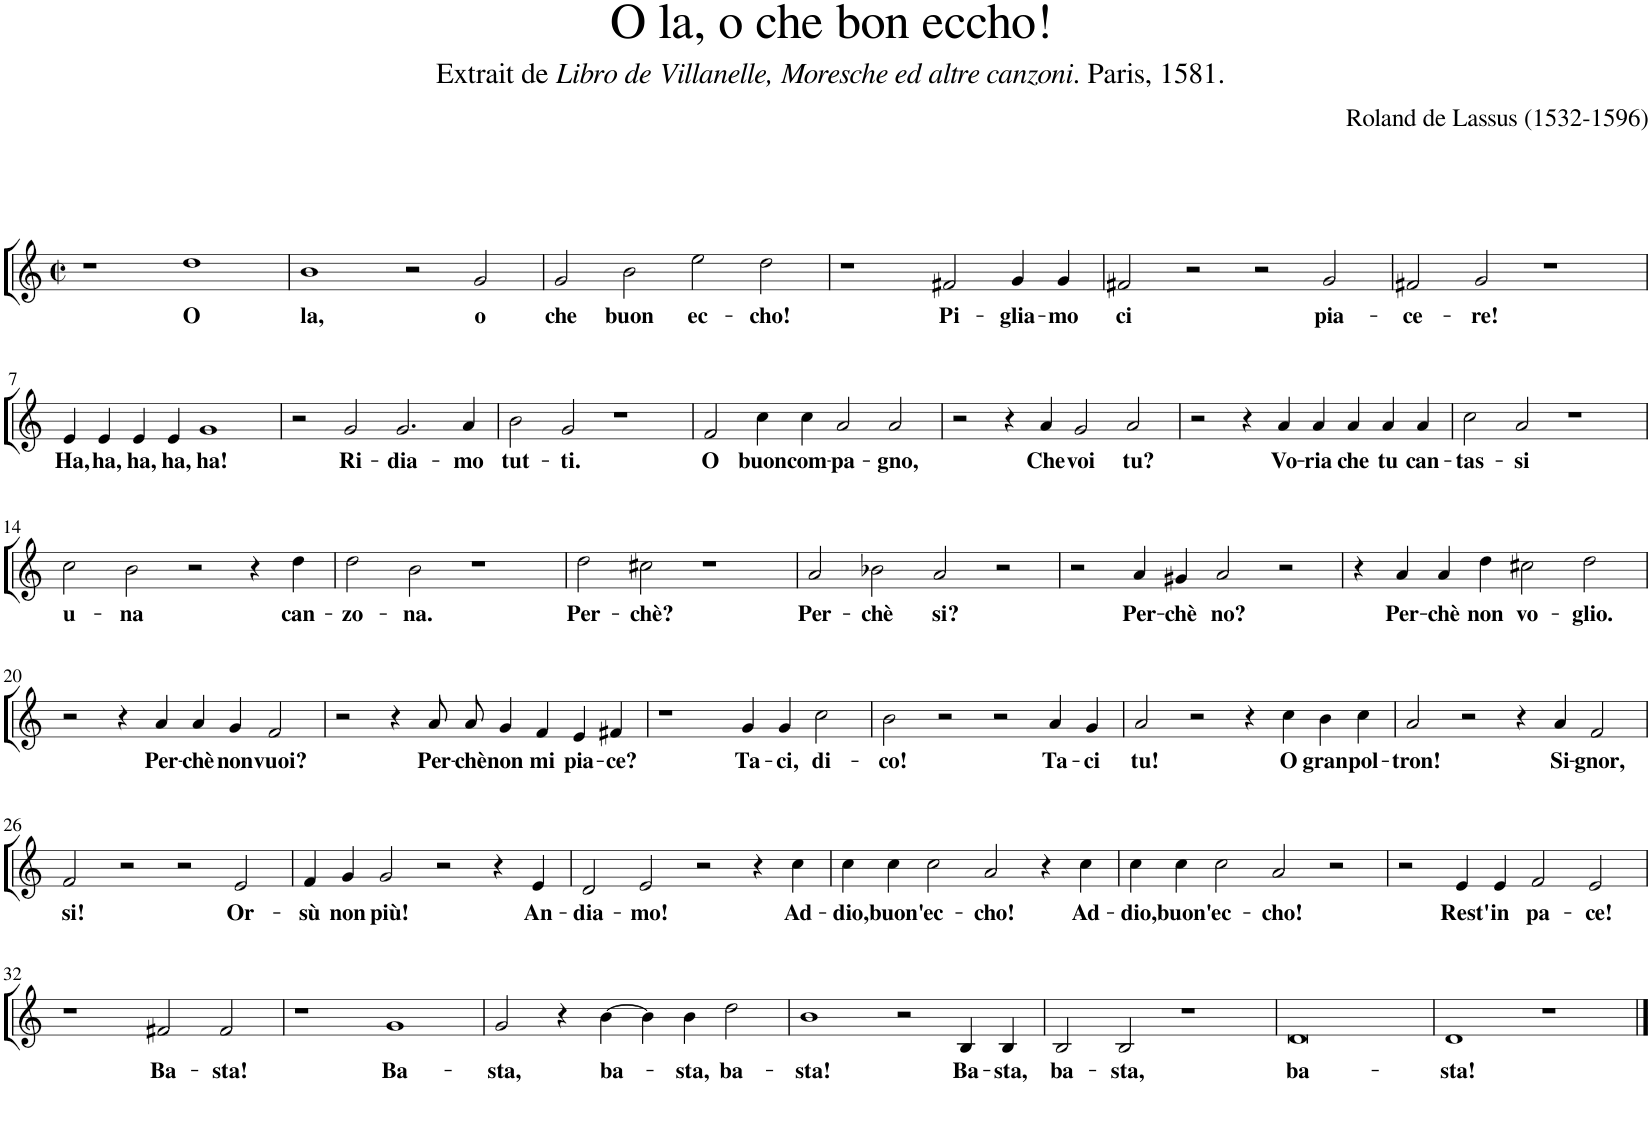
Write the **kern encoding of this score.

**kern	**text
*part1	*part1
*staff1	*staff1
*I"2° CANTO	*
*clefG2	*
*k[]	*
*M4/2	*
*met(c|)	*
=1	=1
1r	.
!	!LO:LY:b
1dd	O
=2	=2
!	!LO:LY:b
1b	la,
2r	.
!	!LO:LY:b
2g/	o
=3	=3
!	!LO:LY:b
2g/	che
!	!LO:LY:b
2b\	buon
!	!LO:LY:b
2ee\	ec-
!	!LO:LY:b
2dd\	-cho!
=4	=4
1r	.
!	!LO:LY:b
2f#X/	Pi-
!	!LO:LY:b
4g/	-glia-
!	!LO:LY:b
4g/	-mo
=5	=5
!	!LO:LY:b
2f#X/	ci
2r	.
2r	.
!	!LO:LY:b
2g/	pia-
=6	=6
!	!LO:LY:b
2f#X/	-ce-
!	!LO:LY:b
2g/	-re!
1r	.
!!LO:LB:g=z
=7	=7
!	!LO:LY:b
4e/	Ha,
!	!LO:LY:b
4e/	ha,
!	!LO:LY:b
4e/	ha,
!	!LO:LY:b
4e/	ha,
!	!LO:LY:b
1g	ha!
=8	=8
2r	.
!	!LO:LY:b
2g/	Ri-
!	!LO:LY:b
2.g/	-dia-
!	!LO:LY:b
4a/	-mo
=9	=9
!	!LO:LY:b
2b\	tut-
!	!LO:LY:b
2g/	-ti.
1r	.
=10	=10
!	!LO:LY:b
2f/	O
!	!LO:LY:b
4cc\	buon
!	!LO:LY:b
4cc\	com-
!	!LO:LY:b
2a/	-pa-
!	!LO:LY:b
2a/	-gno,
=11	=11
2r	.
4r	.
!	!LO:LY:b
4a/	Che
!	!LO:LY:b
2g/	voi
!	!LO:LY:b
2a/	tu?
=12	=12
2r	.
4r	.
!	!LO:LY:b
4a/	Vo-
!	!LO:LY:b
4a/	-ria
!	!LO:LY:b
4a/	che
!	!LO:LY:b
4a/	tu
!	!LO:LY:b
4a/	can-
=13	=13
!	!LO:LY:b
2cc\	-tas-
!	!LO:LY:b
2a/	-si
1r	.
!!LO:LB:g=z
=14	=14
!	!LO:LY:b
2cc\	u-
!	!LO:LY:b
2b\	-na
2r	.
4r	.
!	!LO:LY:b
4dd\	can-
=15	=15
!	!LO:LY:b
2dd\	-zo-
!	!LO:LY:b
2b\	-na.
1r	.
=16	=16
!	!LO:LY:b
2dd\	Per-
!	!LO:LY:b
2cc#X\	-chè?
1r	.
=17	=17
!	!LO:LY:b
2a/	Per-
!	!LO:LY:b
2b-X\	-chè
!	!LO:LY:b
2a/	si?
2r	.
=18	=18
2r	.
!	!LO:LY:b
4a/	Per-
!	!LO:LY:b
4g#X/	-chè
!	!LO:LY:b
2a/	no?
2r	.
=19	=19
4r	.
!	!LO:LY:b
4a/	Per-
!	!LO:LY:b
4a/	-chè
!	!LO:LY:b
4dd\	non
!	!LO:LY:b
2cc#X\	vo-
!	!LO:LY:b
2dd\	-glio.
!!LO:LB:g=z
=20	=20
2r	.
4r	.
!	!LO:LY:b
4a/	Per-
!	!LO:LY:b
4a/	-chè
!	!LO:LY:b
4g/	non
!	!LO:LY:b
2f/	vuoi?
=21	=21
2r	.
4r	.
!	!LO:LY:b
8a/L	Per-
!	!LO:LY:b
8a/J	-chè
!	!LO:LY:b
4g/	non
!	!LO:LY:b
4f/	mi
!	!LO:LY:b
4e/	pia-
!	!LO:LY:b
4f#X/	-ce?
=22	=22
1r	.
!	!LO:LY:b
4g/	Ta-
!	!LO:LY:b
4g/	-ci,
!	!LO:LY:b
2cc\	di-
=23	=23
!	!LO:LY:b
2b\	-co!
2r	.
2r	.
!	!LO:LY:b
4a/	Ta-
!	!LO:LY:b
4g/	-ci
=24	=24
!	!LO:LY:b
2a/	tu!
2r	.
4r	.
!	!LO:LY:b
4cc\	O
!	!LO:LY:b
4b\	gran
!	!LO:LY:b
4cc\	pol-
=25	=25
!	!LO:LY:b
2a/	-tron!
2r	.
4r	.
!	!LO:LY:b
4a/	Si-
!	!LO:LY:b
2f/	-gnor,
!!LO:LB:g=z
=26	=26
!	!LO:LY:b
2f/	si!
2r	.
2r	.
!	!LO:LY:b
2e/	Or-
=27	=27
!	!LO:LY:b
4f/	-sù
!	!LO:LY:b
4g/	non
!	!LO:LY:b
2g/	più!
2r	.
4r	.
!	!LO:LY:b
4e/	An-
=28	=28
!	!LO:LY:b
2d/	-dia-
!	!LO:LY:b
2e/	-mo!
2r	.
4r	.
!	!LO:LY:b
4cc\	Ad-
=29	=29
!	!LO:LY:b
4cc\	-dio,
!	!LO:LY:b
4cc\	buon'
!	!LO:LY:b
2cc\	ec-
!	!LO:LY:b
2a/	-cho!
4r	.
!	!LO:LY:b
4cc\	Ad-
=30	=30
!	!LO:LY:b
4cc\	-dio,
!	!LO:LY:b
4cc\	buon'
!	!LO:LY:b
2cc\	ec-
!	!LO:LY:b
2a/	-cho!
2r	.
=31	=31
2r	.
!	!LO:LY:b
4e/	Rest'
!	!LO:LY:b
4e/	in
!	!LO:LY:b
2f/	pa-
!	!LO:LY:b
2e/	-ce!
!!LO:LB:g=z
=32	=32
1r	.
!	!LO:LY:b
2f#X/	Ba-
!	!LO:LY:b
2f#/	-sta!
=33	=33
1r	.
!	!LO:LY:b
1g	Ba-
=34	=34
!	!LO:LY:b
2g/	-sta,
4r	.
!	!LO:LY:b
[4b\	ba-
4b\]	.
!	!LO:LY:b
4b\	-sta,
!	!LO:LY:b
2dd\	ba-
=35	=35
!	!LO:LY:b
1b	-sta!
2r	.
!	!LO:LY:b
4B/	Ba-
!	!LO:LY:b
4B/	-sta,
=36	=36
!	!LO:LY:b
2B/	ba-
!	!LO:LY:b
2B/	-sta,
1r	.
=37	=37
!	!LO:LY:b
0d	ba-
=38	=38
!	!LO:LY:b
1d	-sta!
1r	.
==	==
*-	*-
